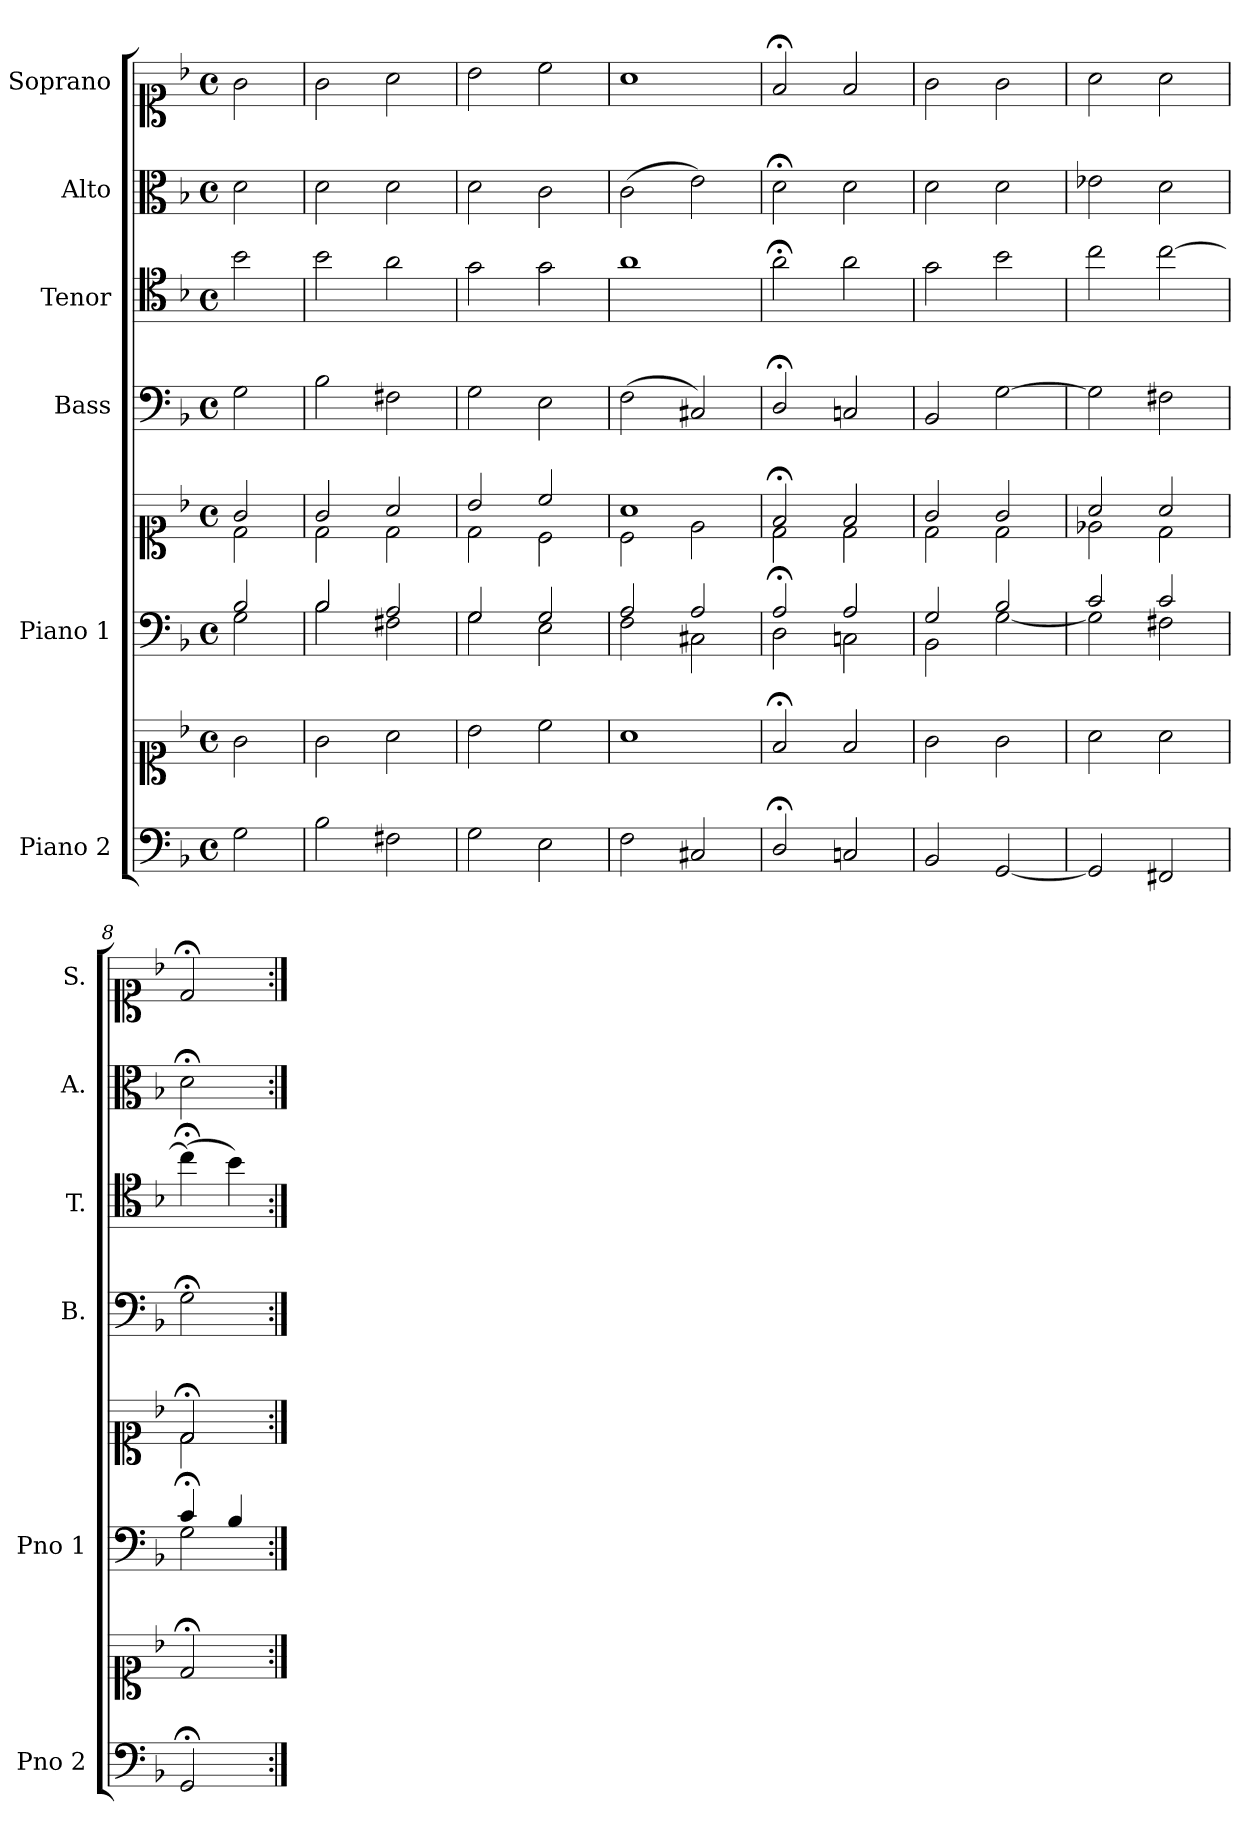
**kern	**kern	**kern	**kern	**kern	**kern	**kern	**kern
*part6	*part6	*part5	*part5	*part4	*part3	*part2	*part1
*staff8	*staff7	*staff6	*staff5	*staff4	*staff3	*staff2	*staff1
*I"Piano 2	*	*I"Piano 1	*	*I"Bass	*I"Tenor	*I"Alto	*I"Soprano
*I'Pno 2	*	*I'Pno 1	*	*I'B.	*I'T.	*I'A.	*I'S.
*clefF4	*clefC1	*clefF4	*clefC1	*clefF4	*clefC4	*clefC3	*clefC1
*	*	*	*	*	*ITrd7c12	*	*
*k[b-]	*k[b-]	*k[b-]	*k[b-]	*k[b-]	*k[b-]	*k[b-]	*k[b-]
*F:	*F:	*F:	*F:	*F:	*F:	*F:	*F:
*M4/4	*M4/4	*M4/4	*M4/4	*M4/4	*M4/4	*M4/4	*M4/4
*met(c)	*met(c)	*met(c)	*met(c)	*met(c)	*met(c)	*met(c)	*met(c)
=1	=1	=1	=1	=1	=1	=1	=1
*	*	*^	*^	*	*	*	*
2G\	2g\	2B-/	2G\	2g/	2d\	2G\	2B-\	2d\	2g\
=2	=2	=2	=2	=2	=2	=2	=2	=2	=2
2B-\	2g\	2B-/	2B-\	2g/	2d\	2B-\	2B-\	2d\	2g\
2F#X\	2a\	2A/	2F#X\	2a/	2d\	2F#X\	2A\	2d\	2a\
=3	=3	=3	=3	=3	=3	=3	=3	=3	=3
2G\	2b-\	2G/	2G\	2b-/	2d\	2G\	2G\	2d\	2b-\
2E\	2cc\	2G/	2E\	2cc/	2c\	2E\	2G\	2c\	2cc\
=4	=4	=4	=4	=4	=4	=4	=4	=4	=4
2F\	1a\	2A/	2F\	1a/	2c\	(2F\	1A\	(2c\	1a\
2C#X/	.	2A/	2C#X\	.	2e\	2C#X/)	.	2e\)	.
=5	=5	=5	=5	=5	=5	=5	=5	=5	=5
2D;/	2f;</	2A;/	2D\	2f;</	2d\	2D;</	2A;<\	2d;<\	2f;</
2Cn/	2f/	2A/	2Cn\	2f/	2d\	2Cn/	2A\	2d\	2f/
=6	=6	=6	=6	=6	=6	=6	=6	=6	=6
2BB-/	2g\	2G/	2BB-\	2g/	2d\	2BB-/	2G\	2d\	2g\
[<2GG/	2g\	2B-/	[<2G\	2g/	2d\	[>2G\	2B-\	2d\	2g\
=7	=7	=7	=7	=7	=7	=7	=7	=7	=7
2GG/]	2a\	2c/	2G\]	2a/	2e-X\	2G\]	2c\	2e-X\	2a\
2FF#X/	2a\	2c/	2F#X\	2a/	2d\	2F#X\	[>2c\	2d\	2a\
=8	=8	=8	=8	=8	=8	=8	=8	=8	=8
2GG;/	2d;</	4c;/	2G\	2d;</	2d\	2G;<\	(4c;<\]	2d;<\	2d;</
.	.	4B-/	.	.	.	.	4B-\)	.	.
*	*	*v	*v	*	*	*	*	*	*
*	*	*	*v	*v	*	*	*	*
=:|!	=:|!	=:|!	=:|!	=:|!	=:|!	=:|!	=:|!
*-	*-	*-	*-	*-	*-	*-	*-
